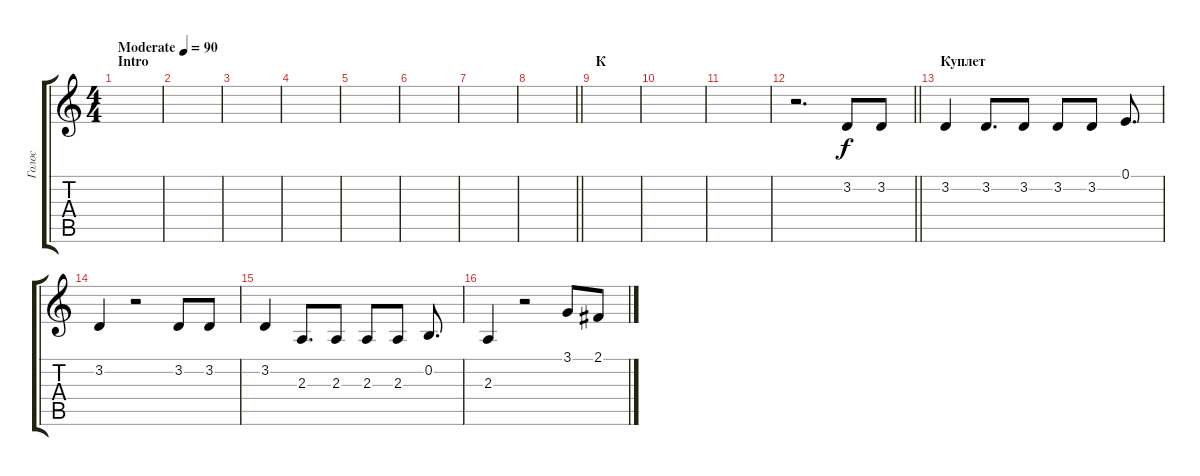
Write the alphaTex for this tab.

\track ("Голос" "Голос") {instrument synthvoice}
\staff {score tabs}
\tuning (E4 B3 G3 D3 A2 E2) {hide}
\ts (4 4)
\section ("" "Intro")
\tempo (90 "Moderate")
\clef g2
\ks c
|
|
|
|
|
|
|
\barLineRight lightlight
|
\section ("" "К")
|
|
|
\barLineRight lightlight
r.2{d} 3.2.8 3.2.8 |
\section ("" "Куплет")
3.2.4 3.2.8{d} 3.2.8 3.2.8 3.2.8 0.1.8{d} |
3.2.4 r.2 3.2.8 3.2.8 |
3.2.4 2.3.8{d} 2.3.8 2.3.8 2.3.8 0.2.8{d} |
2.3.4 r.2 3.1.8 2.1.8
